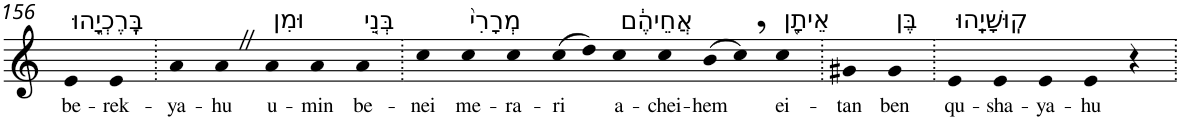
**kern	**text
*part1	*part1
*staff1	*staff1
*I"Piano	*
*I'Pno	*
!!LO:PB:g=z
*clefG2	*
*k[]	*
=156	=156
!LO:TX:a:t=בֶּֽרֶכְיָ֑הוּ	!
!	!LO:LY:b
4e	be-
!	!LO:LY:b
4e	-rek-
=157.	=157.
!	!LO:LY:b
4a	-ya-
!	!LO:LY:b
4aZ	-hu
!LO:TX:a:t=וּמִן	!
!	!LO:LY:b
4a	u-
!	!LO:LY:b
4a	-min
!LO:TX:a:t=בְּנֵ֤י	!
!	!LO:LY:b
4a	be-
=158.	=158.
!	!LO:LY:b
4cc	-nei
!LO:TX:a:t=מְרָרִי֙	!
!	!LO:LY:b
4cc	me-
!	!LO:LY:b
4cc	-ra-
!	!LO:LY:b
(>8cc	-ri
8dd)	.
!LO:TX:a:t=אֲחֵיהֶ֔ם	!
!	!LO:LY:b
4cc	a-
!	!LO:LY:b
4cc	-chei-
!	!LO:LY:b
(>8b	-hem
8cc,)	.
!LO:TX:a:t=אֵיתָ֖ן	!
!	!LO:LY:b
4cc	ei-
=159.	=159.
!	!LO:LY:b
4g#X	-tan
!LO:TX:a:t=בֶּן	!
!	!LO:LY:b
4g#	ben
=160.	=160.
!LO:TX:a:t=קֽוּשָׁיָֽהוּ	!
!	!LO:LY:b
4e	qu-
!	!LO:LY:b
4e	-sha-
!	!LO:LY:b
4e	-ya-
!	!LO:LY:b
4e	-hu
4r	.
=.	=.
*-	*-
